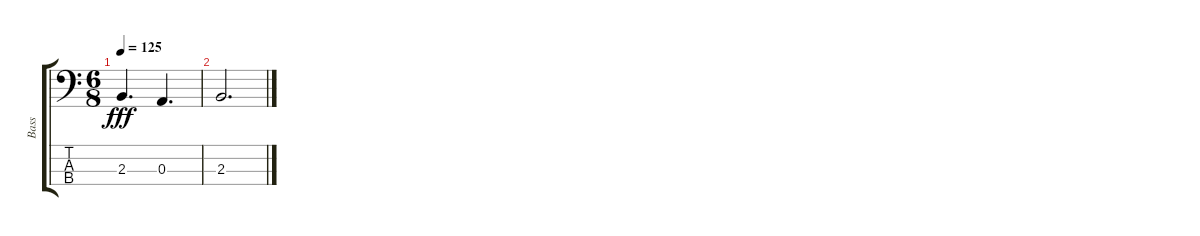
\track ("Bass" "Bass") {instrument electricbasspick}
\staff {score tabs}
\tuning (G2 D2 A1 E1) {hide}
\ts (6 8)
\tempo 125
\clef f4
\ks c
2.3.4{d dy fff} 0.3.4{d} |
2.3.2{d}
